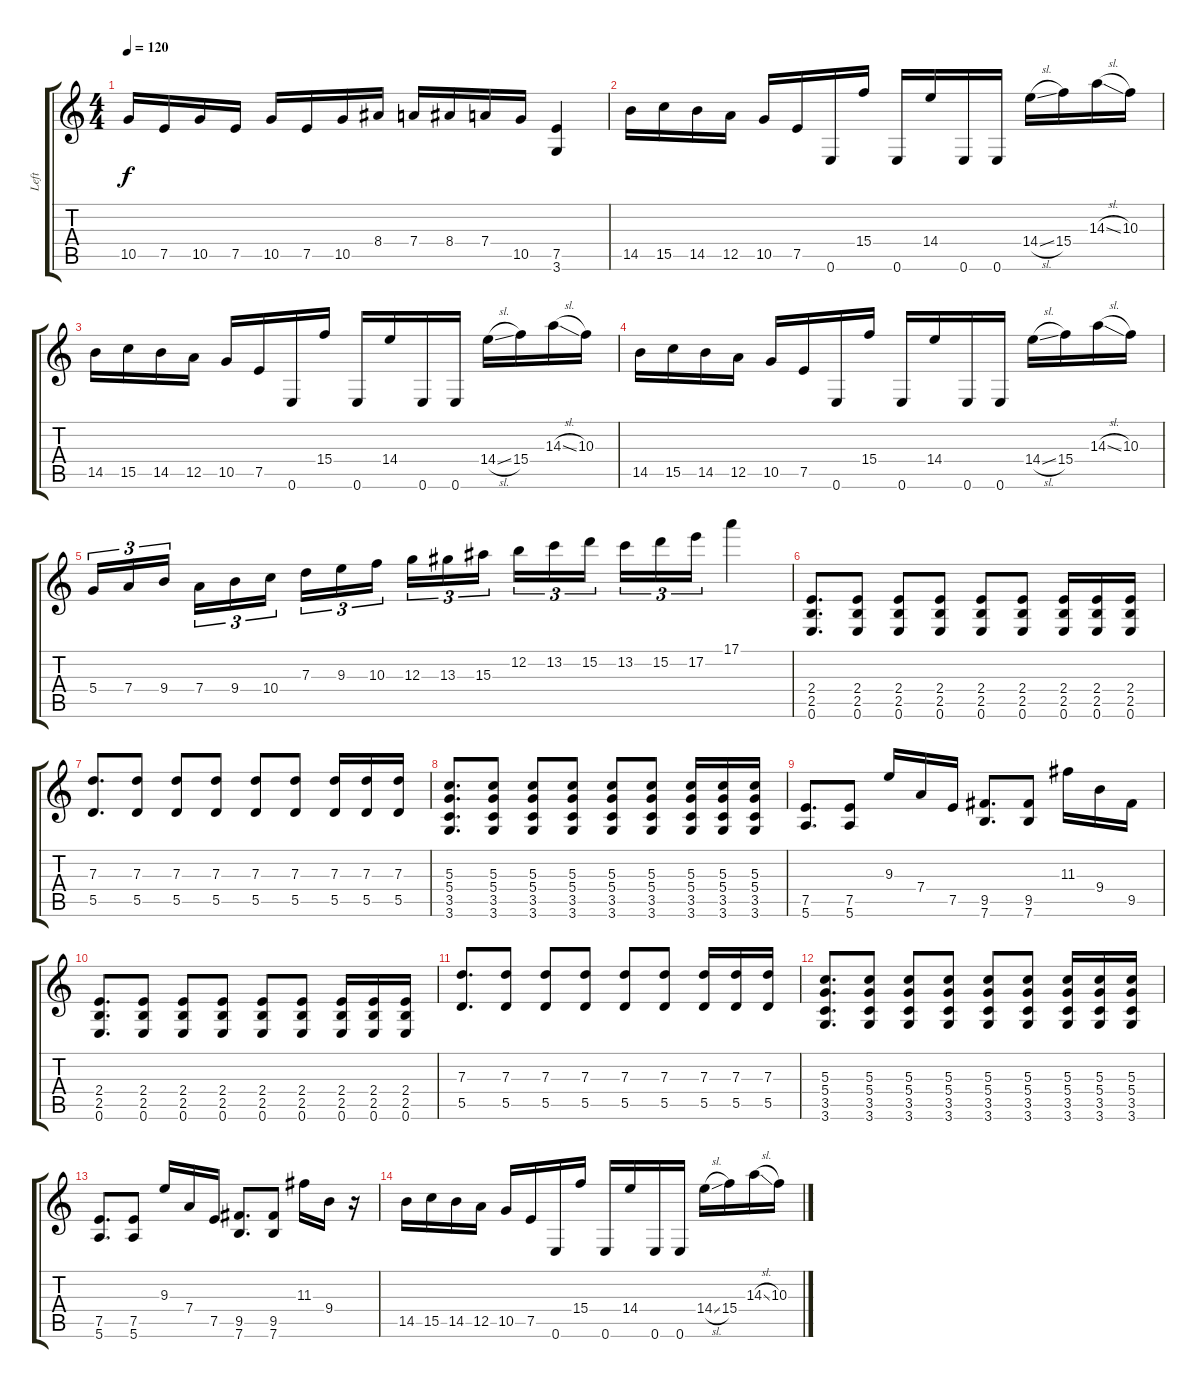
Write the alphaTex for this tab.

\track ("Left" "Left") {instrument acousticguitarsteel}
\staff {score tabs}
\tuning (E4 B3 G3 D3 A2 E2) {hide}
\ts (4 4)
\tempo 120
\clef g2
\ks c
10.5.16{dy f} 7.5.16 10.5.16 7.5.16 10.5.16 7.5.16 10.5.16 8.4.16 7.4.16 8.4.16 7.4.16 10.5.16 (7.5 3.6).4 |
14.5.16 15.5.16 14.5.16 12.5.16 10.5.16 7.5.16 0.6.16 15.4.16 0.6.16 14.4.16 0.6.16 0.6.16 14.4{sl}.16 15.4.16 14.3{sl}.16 10.3.16 |
14.5.16 15.5.16 14.5.16 12.5.16 10.5.16 7.5.16 0.6.16 15.4.16 0.6.16 14.4.16 0.6.16 0.6.16 14.4{sl}.16 15.4.16 14.3{sl}.16 10.3.16 |
14.5.16 15.5.16 14.5.16 12.5.16 10.5.16 7.5.16 0.6.16 15.4.16 0.6.16 14.4.16 0.6.16 0.6.16 14.4{sl}.16 15.4.16 14.3{sl}.16 10.3.16 |
5.4.16{tu (3 2)} 7.4.16{tu (3 2)} 9.4.16{tu (3 2) beam splitsecondary} 7.4.16{tu (3 2)} 9.4.16{tu (3 2)} 10.4.16{tu (3 2)} 7.3.16{tu (3 2)} 9.3.16{tu (3 2)} 10.3.16{tu (3 2) beam splitsecondary} 12.3.16{tu (3 2)} 13.3.16{tu (3 2)} 15.3.16{tu (3 2)} 12.2.16{tu (3 2)} 13.2.16{tu (3 2)} 15.2.16{tu (3 2) beam splitsecondary} 13.2.16{tu (3 2)} 15.2.16{tu (3 2)} 17.2.16{tu (3 2)} 17.1.4 |
(2.4 2.5 0.6).8{d} (2.4 2.5 0.6).8 (2.4 2.5 0.6).8 (2.4 2.5 0.6).8 (2.4 2.5 0.6).8 (2.4 2.5 0.6).8 (2.4 2.5 0.6).16 (2.4 2.5 0.6).16 (2.4 2.5 0.6).16 |
(7.3 5.5).8{d} (7.3 5.5).8 (7.3 5.5).8 (7.3 5.5).8 (7.3 5.5).8 (7.3 5.5).8 (7.3 5.5).16 (7.3 5.5).16 (7.3 5.5).16 |
(5.3 5.4 3.5 3.6).8{d} (5.3 5.4 3.5 3.6).8 (5.3 5.4 3.5 3.6).8 (5.3 5.4 3.5 3.6).8 (5.3 5.4 3.5 3.6).8 (5.3 5.4 3.5 3.6).8 (5.3 5.4 3.5 3.6).16 (5.3 5.4 3.5 3.6).16 (5.3 5.4 3.5 3.6).16 |
(7.5 5.6).8{d} (7.5 5.6).8 9.3.16 7.4.16 7.5.16 (9.5 7.6).8{d} (9.5 7.6).8 11.3.16 9.4.16 9.5.16 |
(2.4 2.5 0.6).8{d} (2.4 2.5 0.6).8 (2.4 2.5 0.6).8 (2.4 2.5 0.6).8 (2.4 2.5 0.6).8 (2.4 2.5 0.6).8 (2.4 2.5 0.6).16 (2.4 2.5 0.6).16 (2.4 2.5 0.6).16 |
(7.3 5.5).8{d} (7.3 5.5).8 (7.3 5.5).8 (7.3 5.5).8 (7.3 5.5).8 (7.3 5.5).8 (7.3 5.5).16 (7.3 5.5).16 (7.3 5.5).16 |
(5.3 5.4 3.5 3.6).8{d} (5.3 5.4 3.5 3.6).8 (5.3 5.4 3.5 3.6).8 (5.3 5.4 3.5 3.6).8 (5.3 5.4 3.5 3.6).8 (5.3 5.4 3.5 3.6).8 (5.3 5.4 3.5 3.6).16 (5.3 5.4 3.5 3.6).16 (5.3 5.4 3.5 3.6).16 |
(7.5 5.6).8{d} (7.5 5.6).8 9.3.16 7.4.16 7.5.16 (9.5 7.6).8{d} (9.5 7.6).8 11.3.16 9.4.16 r.16 |
14.5.16 15.5.16 14.5.16 12.5.16 10.5.16 7.5.16 0.6.16 15.4.16 0.6.16 14.4.16 0.6.16 0.6.16 14.4{sl}.16 15.4.16 14.3{sl}.16 10.3.16
